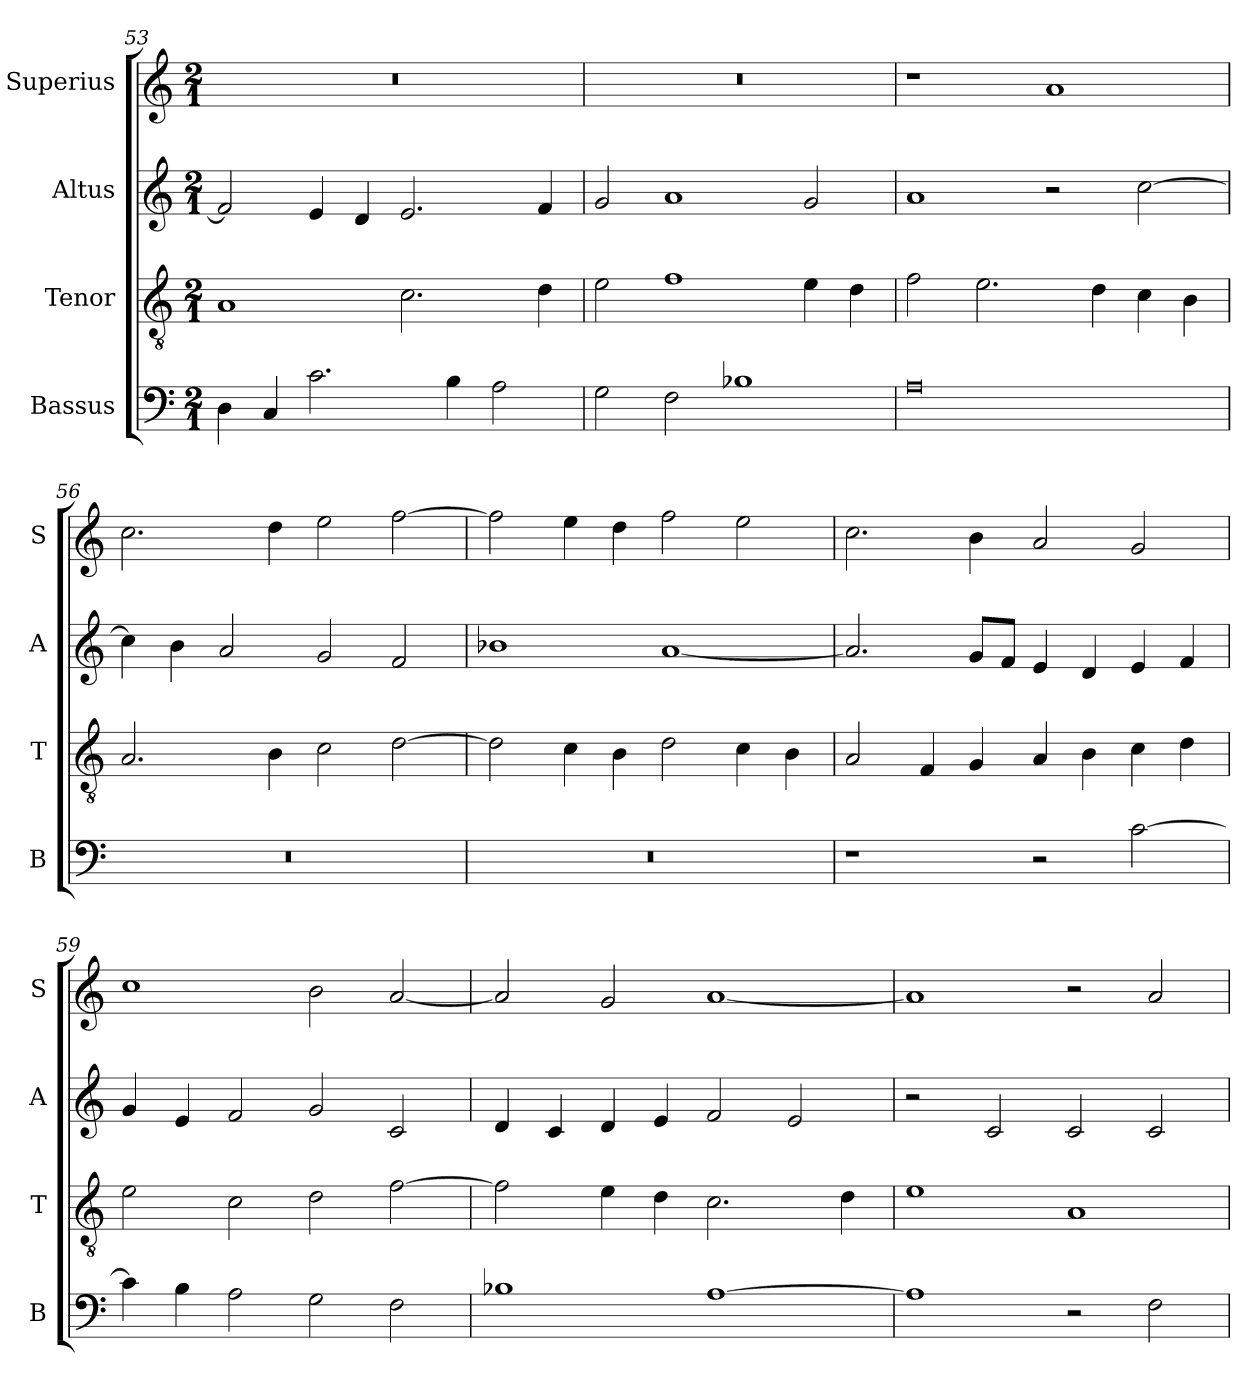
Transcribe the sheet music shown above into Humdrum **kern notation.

**kern	**kern	**kern	**kern
*part4	*part3	*part2	*part1
*staff4	*staff3	*staff2	*staff1
*I"Bassus	*I"Tenor	*I"Altus	*I"Superius
*I'B	*I'T	*I'A	*I'S
*clefF4	*clefGv2	*clefG2	*clefG2
*k[]	*k[]	*k[]	*k[]
*C:	*C:	*C:	*C:
*M2/1	*M2/1	*M2/1	*M2/1
=53	=53	=53	=53
4D	1A	2f]	0r
4C	.	.	.
2.c	.	4e	.
.	.	4d	.
.	2.c	2.e	.
4B	.	.	.
2A	.	.	.
.	4d	4f	.
=54	=54	=54	=54
2G	2e	2g	0r
2F	1f	1a	.
1B-X	.	.	.
.	4e	2g	.
.	4d	.	.
=55	=55	=55	=55
0A	2f	1a	1r
.	2.e	.	.
.	.	2r	1a
.	4d	.	.
.	4c	[2cc	.
.	4B	.	.
=56	=56	=56	=56
0r	2.A	4cc]	2.cc
.	.	4b	.
.	.	2a	.
.	4B	.	4dd
.	2c	2g	2ee
.	[2d	2f	[2ff
=57	=57	=57	=57
0r	2d]	1b-X	2ff]
.	4c	.	4ee
.	4B	.	4dd
.	2d	[1a	2ff
.	4c	.	2ee
.	4B	.	.
=58	=58	=58	=58
1r	2A	2.a]	2.cc
.	4F	.	.
.	4G	8gL	4b
.	.	8fJ	.
2r	4A	4e	2a
.	4B	4d	.
[2c	4c	4e	2g
.	4d	4f	.
=59	=59	=59	=59
4c]	2e	4g	1cc
4B	.	4e	.
2A	2c	2f	.
2G	2d	2g	2b
2F	[2f	2c	[2a
=60	=60	=60	=60
1B-X	2f]	4d	2a]
.	.	4c	.
.	4e	4d	2g
.	4d	4e	.
[1A	2.c	2f	[1a
.	.	2e	.
.	4d	.	.
=61	=61	=61	=61
1A]	1e	2r	1a]
.	.	2c	.
2r	1A	2c	2r
2F	.	2c	2a
=	=	=	=
*-	*-	*-	*-
